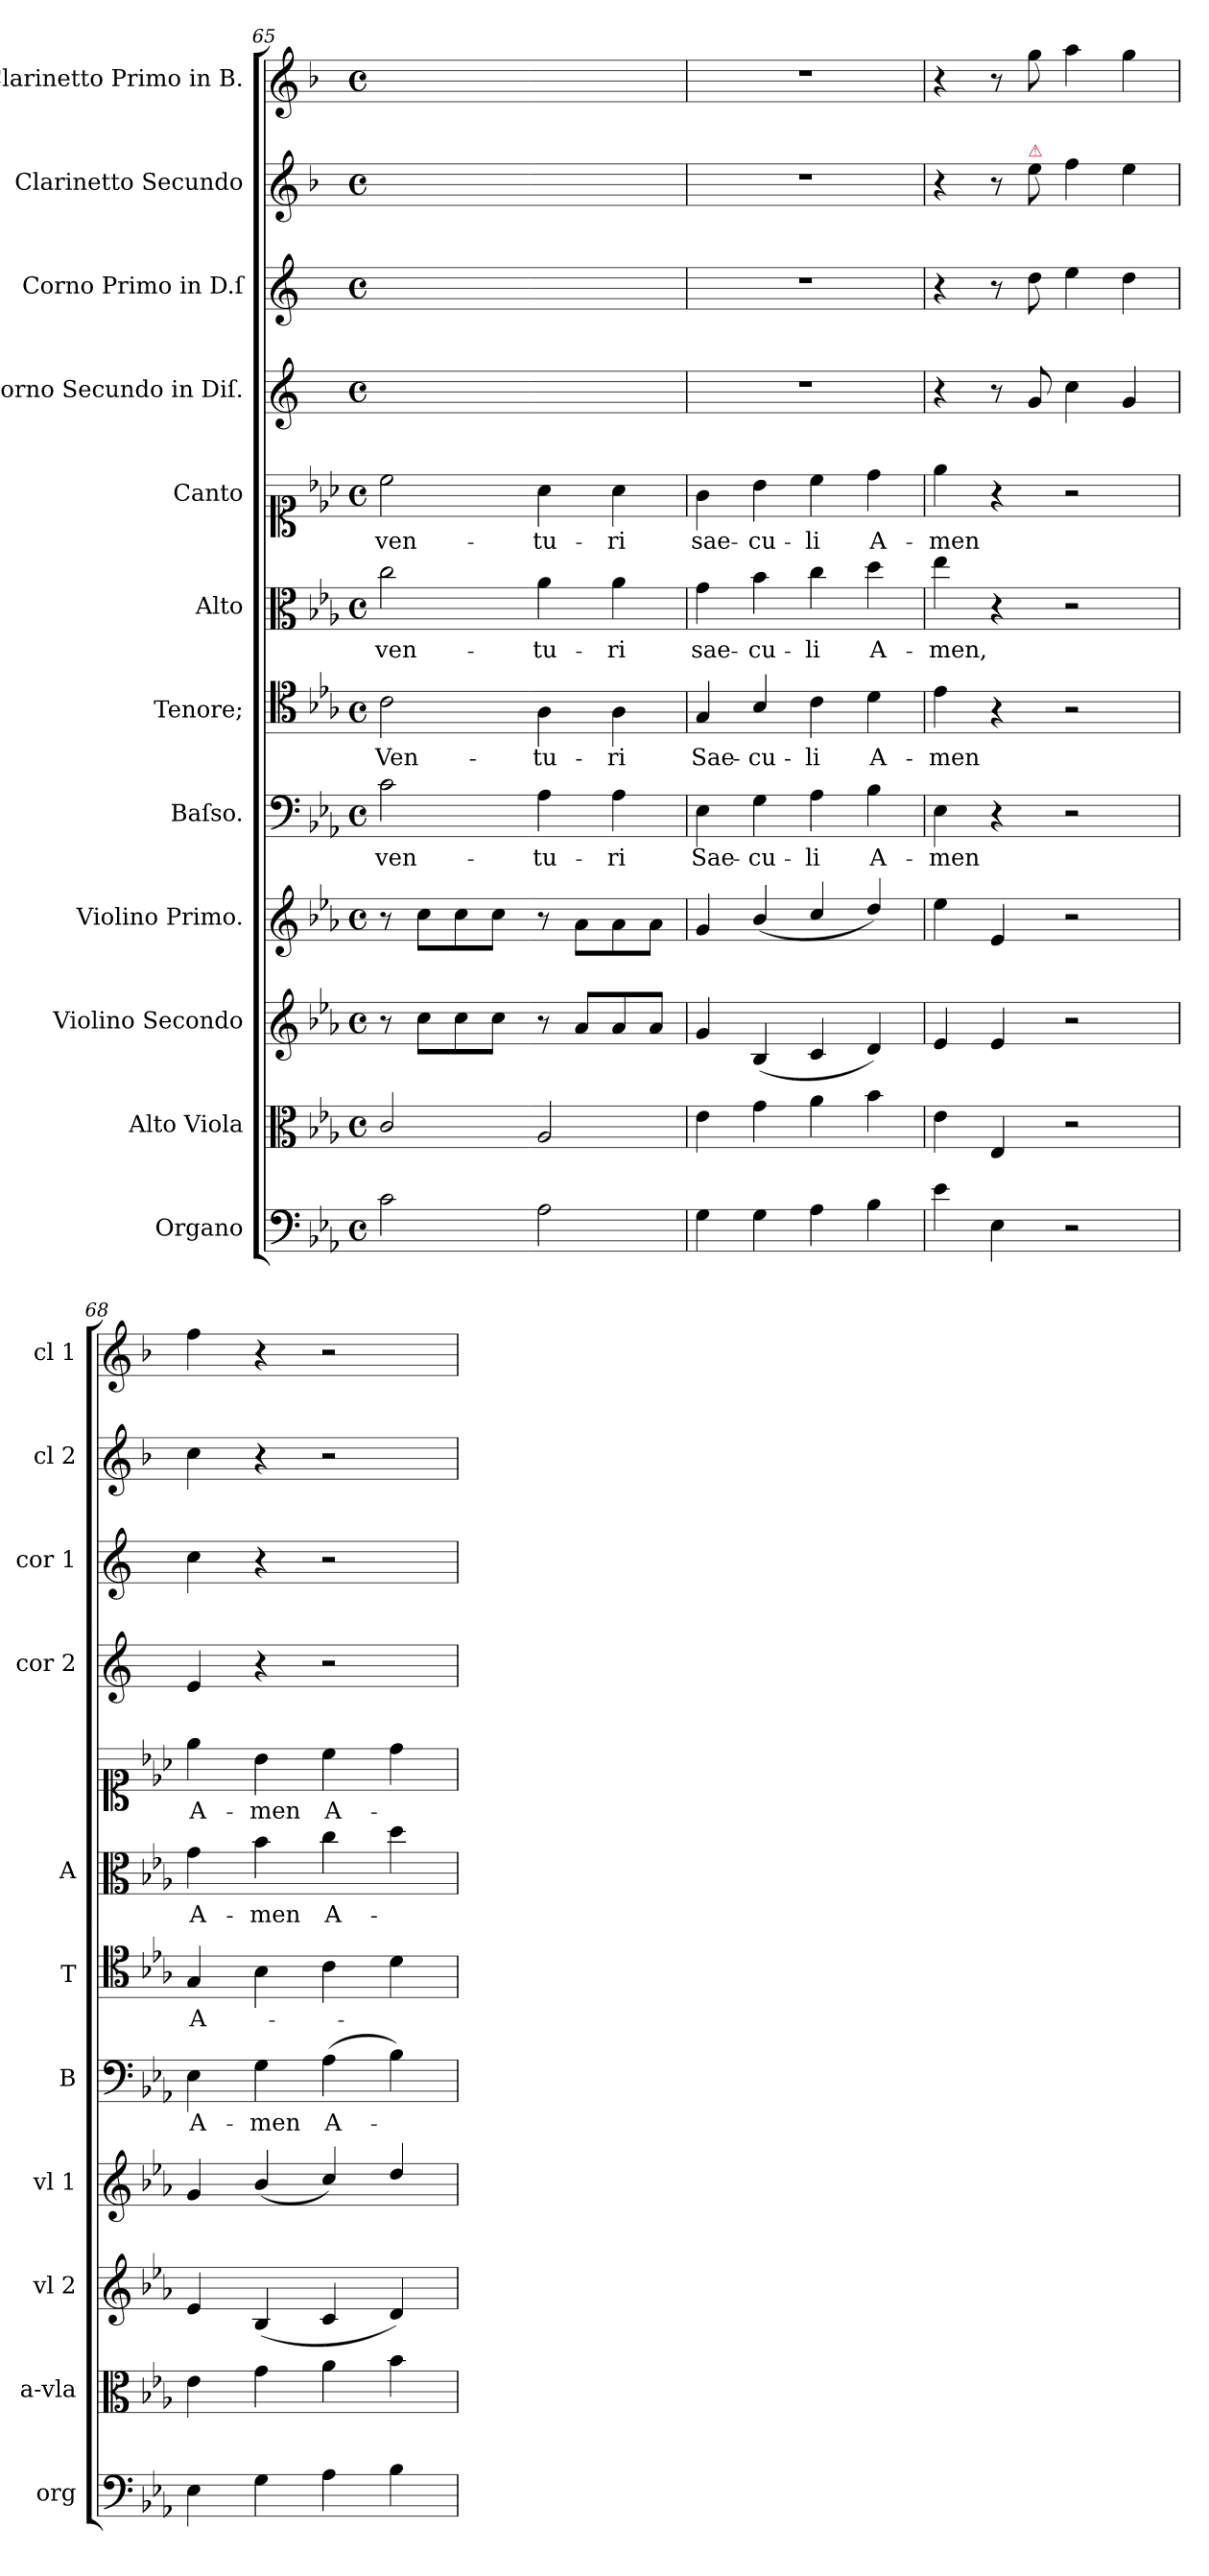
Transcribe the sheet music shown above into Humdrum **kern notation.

**kern	**kern	**kern	**kern	**kern	**text	**kern	**text	**kern	**text	**kern	**text	**kern	**kern	**kern	**kern
*part12	*part11	*part10	*part9	*part8	*part8	*part7	*part7	*part6	*part6	*part5	*part5	*part4	*part3	*part2	*part1
*staff12	*staff11	*staff10	*staff9	*staff8	*staff8	*staff7	*staff7	*staff6	*staff6	*staff5	*staff5	*staff4	*staff3	*staff2	*staff1
*I"Organo	*I"Alto Viola	*I"Violino Secondo	*I"Violino Primo.	*I"Baſso.	*	*I"Tenore;	*	*I"Alto	*	*I"Canto	*	*I"Corno Secundo in Diſ.	*I"Corno Primo in D.ſ	*I"Clarinetto Secundo	*I"Clarinetto Primo in B.
*I'org	*I'a-vla	*I'vl 2	*I'vl 1	*I'B	*	*I'T	*	*I'A	*	*	*	*I'cor 2	*I'cor 1	*I'cl 2	*I'cl 1
*clefF4	*clefC3	*clefG2	*clefG2	*clefF4	*	*clefC4	*	*clefC3	*	*clefC1	*	*clefG2	*clefG2	*clefG2	*clefG2
*	*	*	*	*	*	*	*	*	*	*	*	*ITrd5c9	*ITrd5c9	*ITrd1c2	*ITrd1c2
*k[b-e-a-]	*k[b-e-a-]	*k[b-e-a-]	*k[b-e-a-]	*k[b-e-a-]	*	*k[b-e-a-]	*	*k[b-e-a-]	*	*k[b-e-a-]	*	*k[b-e-a-]	*k[b-e-a-]	*k[b-e-a-]	*k[b-e-a-]
*E-:	*E-:	*E-:	*E-:	*E-:	*	*E-:	*	*E-:	*	*E-:	*	*E-:	*E-:	*	*E-:
*M4/4	*M4/4	*M4/4	*M4/4	*M4/4	*	*M4/4	*	*M4/4	*	*M4/4	*	*M4/4	*M4/4	*M4/4	*M4/4
*met(c)	*met(c)	*met(c)	*met(c)	*met(c)	*	*met(c)	*	*met(c)	*	*met(c)	*	*met(c)	*met(c)	*met(c)	*met(c)
=65	=65	=65	=65	=65	=65	=65	=65	=65	=65	=65	=65	=65	=65	=65	=65
2c\	2c/	8r	8r	2c\	ven-	2c\	Ven-	2cc\	ven-	2cc\	ven-	2ryy	2ryy	2ryy	2ryy
.	.	8cc\L	8cc\L	.	.	.	.	.	.	.	.	.	.	.	.
.	.	8cc\	8cc\	.	.	.	.	.	.	.	.	.	.	.	.
.	.	8cc\J	8cc\J	.	.	.	.	.	.	.	.	.	.	.	.
=-	=-	=-	=-	=-	=-	=-	=-	=-	=-	=-	=-	=-	=-	=-	=-
2A-\	2A-/	8r	8r	4A-\	-tu-	4A-\	-tu-	4a-\	-tu-	4a-\	-tu-	2ryy	2ryy	2ryy	2ryy
.	.	8a-/L	8a-\L	.	.	.	.	.	.	.	.	.	.	.	.
.	.	8a-/	8a-\	4A-\	-ri	4A-\	-ri	4a-\	-ri	4a-\	-ri	.	.	.	.
.	.	8a-/J	8a-\J	.	.	.	.	.	.	.	.	.	.	.	.
=66	=66	=66	=66	=66	=66	=66	=66	=66	=66	=66	=66	=66	=66	=66	=66
4G\	4e-\	4g/	4g/	4E-\	Sae-	4G/	Sae-	4g\	sae-	4g\	sae-	1r	1r	1r	1r
4G\	4g\	(4B-/	(4b-/	4G\	-cu-	4B-/	-cu-	4b-\	-cu-	4b-\	-cu-	.	.	.	.
4A-\	4a-\	4c/	4cc/	4A-\	-li	4c\	-li	4cc\	-li	4cc\	-li	.	.	.	.
4B-\	4b-\	4d/)	4dd/)	4B-\	A-	4d\	A-	4dd\	A-	4dd\	A-	.	.	.	.
=67	=67	=67	=67	=67	=67	=67	=67	=67	=67	=67	=67	=67	=67	=67	=67
4e-\	4e-\	4e-/	4ee-\	4E-\	-men	4e-\	-men	4ee-\	-men,	4ee-\	-men	4r	4r	4r	4r
4E-\	4E-/	4e-/	4e-/	4r	.	4r	.	4r	.	4r	.	8r	8r	8r	8r
!	!	!	!	!	!	!	!	!	!	!	!	!	!	!LO:TX:a:color=crimson:t=⚠	!
.	.	.	.	.	.	.	.	.	.	.	.	8B-/	8f\	8dd\	8ff\
2r	2r	2r	2r	2r	.	2r	.	2r	.	2r	.	4e-\	4g\	4ee-\	4gg\
.	.	.	.	.	.	.	.	.	.	.	.	4B-/	4f\	4dd\	4ff\
=68	=68	=68	=68	=68	=68	=68	=68	=68	=68	=68	=68	=68	=68	=68	=68
4E-\	4e-\	4e-/	4g/	4E-\	A-	4G/	A-	4g\	A-	4ee-\	A-	4G/	4e-\	4b-\	4ee-\
4G\	4g\	(4B-/	(4b-/	4G\	-men	4B-\	.	4b-\	-men	4b-\	-men	4r	4r	4r	4r
4A-\	4a-\	4c/	4cc/)	(4A-\	A-	4c\	.	4cc\	A-	4cc\	A-	2r	2r	2r	2r
4B-\	4b-\	4d/)	4dd/	4B-\)	.	4d\	.	4dd\	.	4dd\	.	.	.	.	.
=	=	=	=	=	=	=	=	=	=	=	=	=	=	=	=
*-	*-	*-	*-	*-	*-	*-	*-	*-	*-	*-	*-	*-	*-	*-	*-
